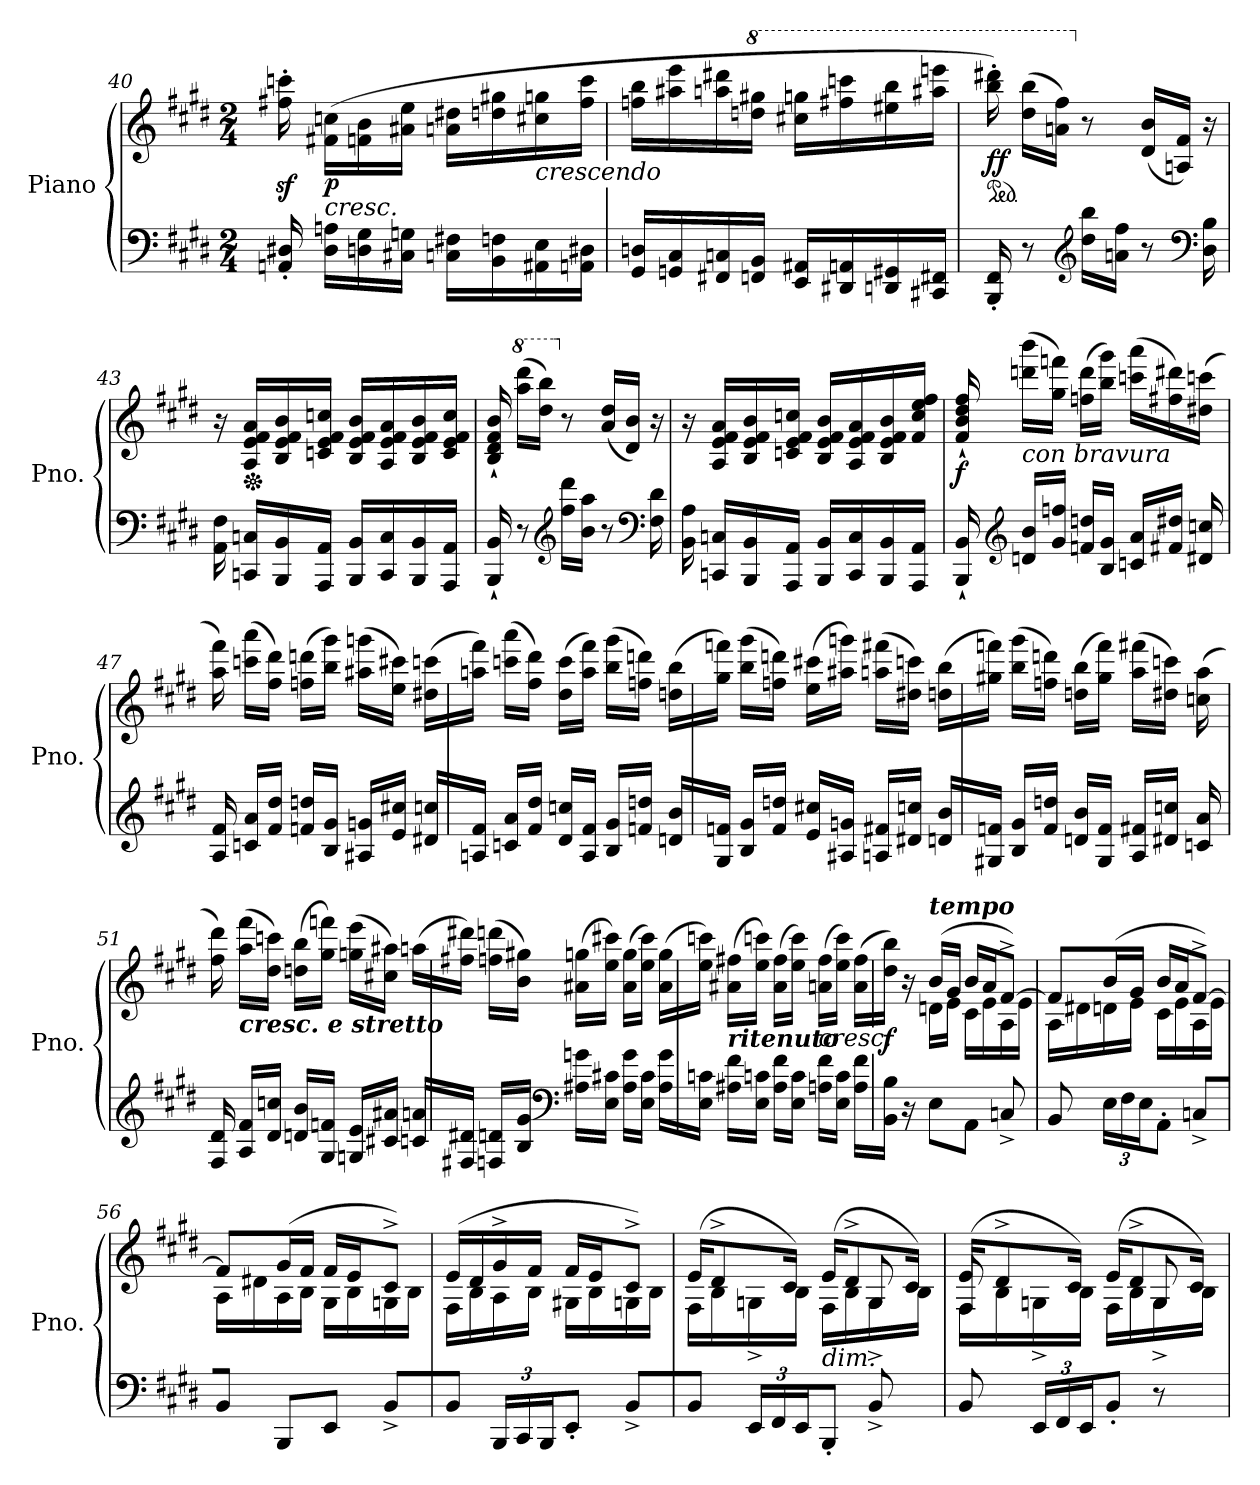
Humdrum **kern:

**kern	**kern	**dynam
*part1	*part1	*part1
*staff2	*staff1	*staff1/2
*I"Piano	*	*
*I'Pno.	*	*
!!LO:PB:g=z
*clefF4	*clefG2	*
*k[f#c#g#d#]	*k[f#c#g#d#]	*
*M2/4	*M2/4	*
*MM68	*MM68	*
=40	=40	=40
16AAn/' 16D#X/'	16ff#X\z<' 16cccn\z<'	.
*	*MM78	*
!	!	!LO:HP:b
!	!	!LO:DY:n=1:b
16D#\ 16An\LL	(>16f#X\ 16ccn\LL	< p
16Dn\ 16G#\	16fn\ 16b\	.
16C#X\ 16Gn\JJ	16a#X\ 16ee\JJ	.
16Cn\ 16F#X\LL	16an\ 16dd#X\LL	.
16BB\ 16Fn\	16ddn\ 16gg#X\	.
!	!LO:TX:b:i:t=crescendo	!
16AA#X\ 16E\	16cc#X\ 16ggn\	.
16AAn\ 16D#X\JJ	16ff#\ 16ccc\JJ	.
=41	=41	=41
16GG#/ 16Dn/LL	16ffn\ 16bb\LL	.
16GGn/ 16C#/	16aa#X\ 16eee\	.
16FF#X/ 16Cn/	16aan\ 16ddd#X\	.
*	*8va	*
16FFn/ 16BB/JJ	16dddn\ 16ggg#X\JJ	.
16EE/ 16AA#X/LL	16ccc#X\ 16gggn\LL	.
16DD#X/ 16AAn/	16fff#\ 16ccccn\	.
16DDn/ 16GG#X/	16eee#X\ 16bbb\	.
16CC#X/ 16FF#X/JJ	16aaa#X\ 16eeeen\JJ	.
=42	=42	=42
*	*ped	*
*	*MM68	*
!	!	!LO:DY:b
16BBB/' 16FF#/'	16bbb\' 16dddd#X\')	ff
*	*MM78	*
8r	(>16ddd#\ 16bbb\LL	.
.	16aan\ 16fff#\JJ)	.
*clefG2	*	*
*	*X8va	*
16dd#\ 16bb\LL	8r	.
16an\ 16ff#\JJ	.	.
8r	(<16d#/ 16b/LL	.
.	16An/ 16f#/JJ)	.
*clefF4	*	*
16D#\ 16B\	16r	.
!!LO:LB:g=z
=43	=43	=43
16AA\ 16F#\	16r	.
*	*Xped	*
16CCn/ 16Cn/LL	16A/ 16e/ 16f#/ 16a/LL	.
16BBB/ 16BB/	16B/ 16e/ 16f#/ 16b/	.
16AAA/ 16AA/JJ	16cn/ 16e/ 16f#/ 16ccn/JJ	.
!	!	!LO:DY:n=1:b
16BBB/ 16BB/LL	16B/ 16e/ 16f#/ 16b/LL	[ other-dynamics
16CC/ 16C/	16A/ 16e/ 16f#/ 16a/	.
16BBB/ 16BB/	16B/ 16e/ 16f#/ 16b/	.
16AAA/ 16AA/JJ	16c/ 16e/ 16f#/ 16cc/JJ	.
=44	=44	=44
*	*MM58	*
16BBB/` 16BB/`	16B/` 16d#/` 16f#/` 16b/`	.
*	*8va	*
*	*MM78	*
8r	(>16aaa\ 16dddd#\LL	.
.	16ddd#\ 16bbb\JJ)	.
*clefG2	*	*
*	*X8va	*
16ff#\ 16ddd#\LL	8r	.
16b\ 16aa\JJ	.	.
8r	(<16a/ 16dd#/LL	.
.	16d#/ 16b/JJ)	.
*clefF4	*	*
16F#\ 16d#\	16r	.
=45	=45	=45
16BB\ 16A\	16r	.
!	!	!LO:DY:b
16CCn/ 16Cn/LL	16A/ 16e/ 16f#/ 16a/LL	other-dynamics
16BBB/ 16BB/	16B/ 16e/ 16f#/ 16b/	.
16AAA/ 16AA/JJ	16cn/ 16e/ 16f#/ 16ccn/JJ	.
16BBB/ 16BB/LL	16B/ 16e/ 16f#/ 16b/LL	.
*	*MM73	*
16CC/ 16C/	16A/ 16e/ 16f#/ 16a/	.
*	*MM65	*
16BBB/ 16BB/	16B/ 16e/ 16f#/ 16b/	.
*	*MM52	*
16AAA/ 16AA/JJ	16f#/ 16cc/ 16ee/ 16ff#/JJ	.
=46	=46	=46
*	*MM38	*
!	!	!LO:DY:b
16BBB/` 16BB/`	16f#/` 16b/` 16dd#/` 16ff#/`	f
*clefG2	*	*
*	*MM68	*
!	!LO:TX:b:i:t=con bravura	!
16dn/ 16b/LL	(>16dddn\ 16bbb\LL	.
*	*MM73	*
16g#/ 16ffn/JJ	16gg#\ 16fffn\JJ)	.
*	*MM78	*
16fn/ 16ddn/LL	(>16ffn\ 16ddd\LL	.
*	*MM83	*
16B/ 16g#/JJ	16bb\ 16ggg#\JJ)	.
*	*MM88	*
16cn/ 16a/LL	(>16cccn\ 16aaa\LL	.
*	*MM93	*
16f#X/ 16dd#X/JJ	16ff#X\ 16ddd#X\)	.
*	*MM98	*
16d#X/ 16ccn/	(>16dd#X\ 16cccn\JJ	.
!!LO:LB:g=z
=47	=47	=47
*	*MM104	*
16A/ 16f#/	16aa\ 16fff#\)	.
16cn/ 16a/LL	(>16cccn\ 16aaa\LL	.
16f#/ 16dd#/JJ	16ff#\ 16ddd#\JJ)	.
16fn/ 16ddn/LL	(>16ffn\ 16dddn\LL	.
16B/ 16g#/JJ	16bb\ 16ggg#\JJ)	.
16A#X/ 16gn/LL	(>16aa#X\ 16gggn\LL	.
16e/ 16cc#X/JJ	16ee\ 16ccc#X\JJ)	.
16d#X/ 16ccn/LL	(>16dd#X\ 16cccn\LL	.
=48	=48	=48
16An/ 16f#/JJ	16aan\ 16fff#\JJ)	.
16cn/ 16a/LL	(>16cccn\ 16aaa\LL	.
16f#/ 16dd#/JJ	16ff#\ 16ddd#\JJ)	.
16d#/ 16ccn/LL	(>16dd#\ 16ccc\LL	.
16A/ 16f#/JJ	16aa\ 16fff#\JJ)	.
16B/ 16g#/LL	(>16bb\ 16ggg#\LL	.
16fn/ 16ddn/JJ	16ffn\ 16dddn\JJ)	.
16dn/ 16b/LL	(>16ddn\ 16bb\LL	.
=49	=49	=49
16G#/ 16fn/JJ	16gg#\ 16fffn\JJ)	.
16B/ 16g#/LL	(>16bb\ 16ggg#\LL	.
16f/ 16ddn/JJ	16ffn\ 16dddn\JJ)	.
16e/ 16cc#X/LL	(>16ee\ 16ccc#X\LL	.
16A#X/ 16gn/JJ	16aa#X\ 16gggn\JJ)	.
16An/ 16f#X/LL	(>16aan\ 16fff#X\LL	.
16d#X/ 16ccn/JJ	16dd#X\ 16cccn\JJ)	.
16dn/ 16b/LL	(>16ddn\ 16bb\LL	.
=50	=50	=50
16G#X/ 16fn/JJ	16gg#X\ 16fffn\JJ)	.
16B/ 16g#/LL	(>16bb\ 16ggg#\LL	.
16f/ 16ddn/JJ	16ffn\ 16dddn\JJ)	.
16dn/ 16b/LL	(>16ddn\ 16bb\LL	.
16G#/ 16f/JJ	16gg#\ 16fff\JJ)	.
16A/ 16f#X/LL	(>16aa\ 16fff#X\LL	.
16d#X/ 16ccn/JJ	16dd#X\ 16cccn\JJ)	.
16cn/ 16a/	(>16ccn\ 16aa\	.
!!LO:LB:g=z
=51	=51	=51
16F#/ 16d#/	16ff#\ 16ddd#\)	.
!	!LO:TX:b:Bi:t=cresc. e stretto	!
16A/ 16f#/LL	(>16aa\ 16fff#\LL	.
16d#/ 16ccn/JJ	16dd#\ 16cccn\JJ)	.
16dn/ 16b/LL	(>16ddn\ 16bb\LL	.
16G#/ 16fn/JJ	16gg#\ 16fffn\JJ)	.
16Gn/ 16e/LL	(>16ggn\ 16eee\LL	.
16c#X/ 16a#X/JJ	16cc#X\ 16aa#X\JJ)	.
16cn/ 16an/LL	(>16aan\LL	.
=52	=52	=52
16F#X/ 16d#X/JJ	16ff#X\ 16ddd#X\JJ)	.
16Fn/ 16dn/LL	(>16ffn\ 16dddn\LL	.
16B/ 16g#/JJ	16b\ 16gg#X\JJ)	.
*clefF4	*	*
16A#X\ 16gn\LL	(>16a#X\ 16ggn\LL	.
16E\ 16c#X\JJ	16ee\ 16ccc#X\JJ)	.
16A#\ 16g\LL	(>16a#\ 16gg\LL	.
16E\ 16c#\JJ	16ee\ 16ccc#\JJ)	.
16A#\ 16g\LL	(>16a#\ 16gg\LL	.
=53	=53	=53
16E\ 16cn\JJ	16ee\ 16cccn\JJ)	.
*	*MM96	*
!	!LO:TX:b:Bi:t=ritenuto	!
16A#X\ 16f#\LL	(>16a#X\ 16ff#X\LL	.
*	*MM90	*
16E\ 16cn\JJ	16ee\ 16cccn\JJ)	.
*	*MM84	*
16A#\ 16f#\LL	(>16a#\ 16ff#\LL	.
*	*MM78	*
16E\ 16c\JJ	16ee\ 16ccc\JJ)	.
*	*MM68	*
!	!LO:TX:b:i:t=cresc.	!
16An\ 16f#\LL	(>16an\ 16ff#\LL	.
16E\ 16c\JJ	16ee\ 16ccc\JJ)	.
*	*MM56	*
16A\ 16f#\LL	(>16a\ 16ff#\LL	.
=54	=54	=54
*	*MM15	*
*	*^	*
!	!	!	!LO:DY:b
16BB\ 16B\JJ	16dd#\ 16bb\JJ)	8ryy	f
16r	16r	.	.
!	!LO:TX:a:Bi:t=tempo	!	!
!	!	!	!LO:DY:b
!	!	!	!LO:DY:n=1:b
8E\L	(>16b/LL	16dn\LL	p other-dynamics
.	16g#/JJ	16e\JJ	.
8AA\J	16b/LL	16c#\LL	.
.	16a/J	16e\	.
8Cn^/	[8f#^/J)	16A\	.
.	.	16e\JJ	.
!!LO:LB:g=z	!!
=55	=55	=55	=55
8BB/	8f#/L]	16A\LL	.
.	.	16d#X\	.
*Xbrackettup	*	*	*
24E\LL	(>16b/L	16dn\	.
24F#\	.	.	.
.	16g#/JJ	16e\JJ	.
24E\J	.	.	.
8AA'\J	16b/LL	16c#\LL	.
.	16a/J	16e\	.
8Cn^/L	[8f#^/J)	16A\	.
.	.	16e\JJ	.
=56	=56	=56	=56
!	!	!	!LO:DY:b
!	!	!	!LO:DY:n=1:b
8BB/J	8f#/L]	16A\LL	other-dynamics p
.	.	16d#X\	.
8BBB/L	(>16g#/L	16A\	.
.	16f#/JJ	16B\JJ	.
8EE/J	16f#/LL	16G#\LL	.
.	16e/J	16B\	.
8BB^/L	8c#^/J)	16Gn\	.
.	.	16B\JJ	.
=57	=57	=57	=57
8BB/J	(>16e/LL	16F#\LL	.
.	16d#/	16B\	.
24BBB/LL	16g#^/	16A\	.
24CC#/	.	.	.
.	16f#/JJ	16B\JJ	.
24BBB/J	.	.	.
8EE'/J	16f#/LL	16G#X\LL	.
.	16e/J	16B\	.
8BB^/L	8c#^/J)	16Gn\	.
.	.	16B\JJ	.
=58	=58	=58	=58
*	*	*^	*
8BB/J	(>16e/KL	16F#\LL	4.ryy	.
.	8d#^/	16B\	.	.
24EE/LL	.	16Gn^\	.	.
24FF#/	.	.	.	.
.	16c#/Jk)	16B\JJ	.	.
24EE/J	.	.	.	.
!	!LO:TX:b:i:t=dim.	!	!	!
8BBB'/J	(>16e/KL	16F#\LL	.	.
.	8d#^/	16B\	.	.
8BB^/	.	16G^\	8G/	.
.	16c#/Jk)	16B\JJ	.	.
!!LO:PB:g=z	!!	!!
=59	=59	=59	=59	=59
8BB/	(>16e/KL	16F#\LL	8F#/	.
.	8d#^/	16B\	.	.
24EE/LL	.	16Gn^\	4ryy	.
24FF#/	.	.	.	.
.	16c#/Jk)	16B\JJ	.	.
24EE/J	.	.	.	.
8BB'/J	(>16e/KL	16F#\LL	.	.
.	8d#^/	16B\	.	.
8r	.	16G^\	8G/	.
.	16c#/Jk)	16B\JJ	.	.
*	*v	*v	*v	*
=	=	=
*-	*-	*-
